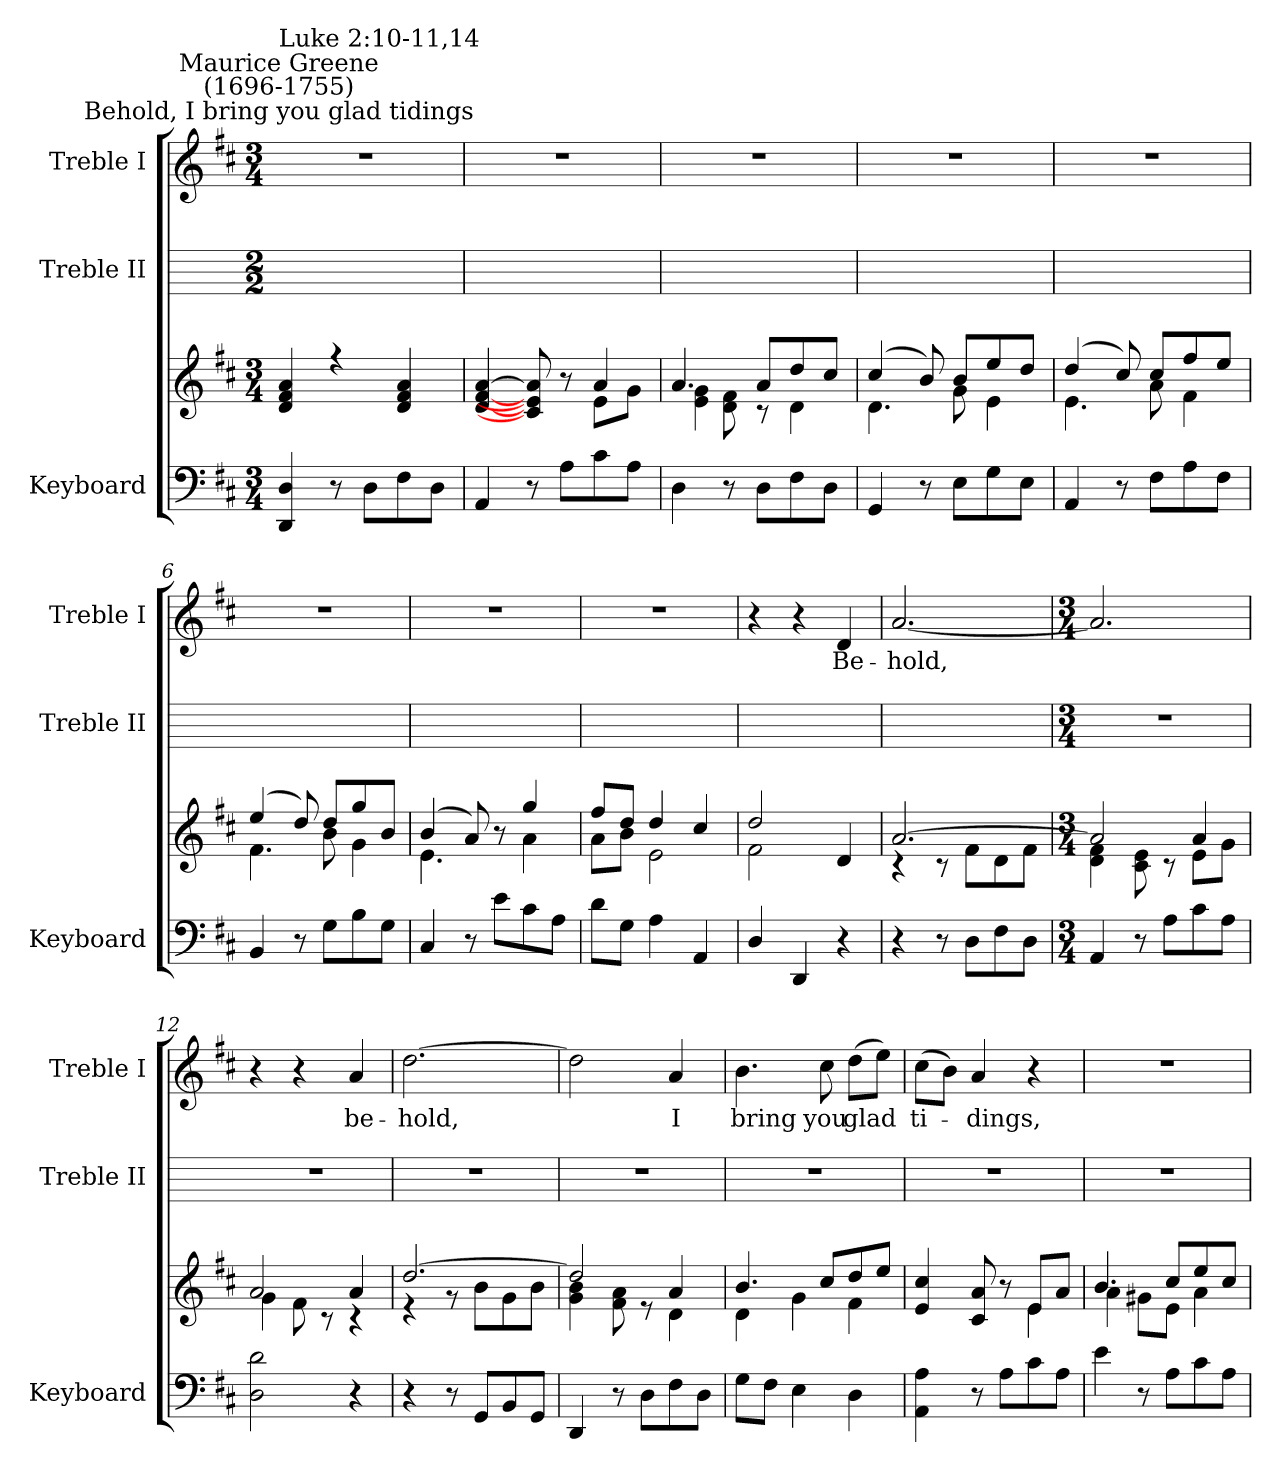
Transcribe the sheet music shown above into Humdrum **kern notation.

**kern	**kern	**kern	**kern	**text
*part3	*part3	*part2	*part1	*part1
*staff4	*staff3	*staff2	*staff1	*staff1
*I"Keyboard	*	*I"Treble II	*I"Treble I	*
*I'Keyboard	*	*I'Treble II	*I'Treble I	*
*clefF4	*clefG2	*	*clefG2	*
*k[f#c#]	*k[f#c#]	*	*k[f#c#]	*
*D:	*D:	*	*D:	*
*M3/4	*M3/4	*M2/2	*M3/4	*
=1	=1	=1	=1	=1
*	*^	*	*	*
!	!	!	!	!LO:TX:a:cj:t=Behold, I bring you glad tidings	!
!	!	!	!	!LO:TX:a:cj:t=Maurice Greene\n(1696-1755)	!
!	!	!	!	!LO:TX:a:t=Luke 2&colon;10-11,14	!
!	!	!LO:N:vis=1	!	!LO:N:vis=1	!
4DD 4D	4d/ 4f#/ 4a/	2.ryy	2.r	2.r	.
8r	4r	.	.	.	.
8DL	.	.	.	.	.
8F#	4d/ 4f#/ 4a/	.	.	.	.
8DJ	.	.	.	.	.
=2	=2	=2	=2	=2	=2
!	!	!	!	!LO:N:vis=1	!
4AA	[4d/ [4f#/ [4a/	2ryy	2.r	2.r	.
8r	8c#/] 8e/] 8a/]	.	.	.	.
8AL	8r	.	.	.	.
8c#	4a/	8e\L	.	.	.
8AJ	.	8g\J	.	.	.
=3	=3	=3	=3	=3	=3
!	!	!	!	!LO:N:vis=1	!
4D	4.a/	4e\ 4g\	2.r	2.r	.
8r	.	8d\ 8f#\	.	.	.
8DL	8a/L	8r	.	.	.
8F#	8dd/	4d\	.	.	.
8DJ	8cc#/J	.	.	.	.
=4	=4	=4	=4	=4	=4
!	!	!	!	!LO:N:vis=1	!
4GG	(>4cc#/	4.d\	2.r	2.r	.
8r	8b/)	.	.	.	.
8EL	8b/L	8g\	.	.	.
8G	8ee/	4e\	.	.	.
8EJ	8dd/J	.	.	.	.
=5	=5	=5	=5	=5	=5
!	!	!	!	!LO:N:vis=1	!
4AA	(>4dd/	4.e\	2.r	2.r	.
8r	8cc#/)	.	.	.	.
8F#L	8cc#/L	8a\	.	.	.
8A	8ff#/	4f#\	.	.	.
8F#J	8ee/J	.	.	.	.
=6	=6	=6	=6	=6	=6
!	!	!	!	!LO:N:vis=1	!
4BB	(>4ee/	4.f#\	2.r	2.r	.
8r	8dd/)	.	.	.	.
8GL	8dd/L	8b\	.	.	.
8B	8gg/	4g\	.	.	.
8GJ	8b/J	.	.	.	.
=7	=7	=7	=7	=7	=7
!	!	!	!	!LO:N:vis=1	!
4C#	(>4b/	4.e\	2.r	2.r	.
8r	8a/)	.	.	.	.
8eL	8r	8ryy	.	.	.
8c#	4gg/	4a\	.	.	.
8AJ	.	.	.	.	.
=8	=8	=8	=8	=8	=8
!	!	!	!	!LO:N:vis=1	!
8dL	8ff#/L	8a\L	2.r	2.r	.
8GJ	8dd/J	8b\J	.	.	.
4A	4dd/	2e\	.	.	.
4AA	4cc#/	.	.	.	.
=9	=9	=9	=9	=9	=9
4D/	2dd/	2f#\	2.r	4r	.
4DD	.	.	.	4r	.
!	!	!	!	!	!LO:LY:b
4r	4d/	4ryy	.	4d	Be-
=10	=10	=10	=10	=10	=10
!	!	!	!	!	!LO:LY:b
4r	[2.a/	4r	2.r	[2.a	-hold,
8r	.	8r	.	.	.
8DL	.	8f#\L	.	.	.
8F#	.	8d\	.	.	.
8DJ	.	8f#\J	.	.	.
!!LO:LB:g=z
=11	=11	=11	=11	=11	=11
*M3/4	*M3/4	*	*M3/4	*M3/4	*
4AA	2a/]	4d\ 4f#\	2.r	2.a]	.
8r	.	8c#\ 8e\	.	.	.
8AL	.	8r	.	.	.
8c#	4a/	8e\L	.	.	.
8AJ	.	8g\J	.	.	.
=12	=12	=12	=12	=12	=12
2D 2d	2a/	4g\	2.r	4r	.
.	.	8f#\	.	4r	.
.	.	8r	.	.	.
!	!	!	!	!	!LO:LY:b
4r	4a/	4r	.	4a	be-
=13	=13	=13	=13	=13	=13
!	!	!	!	!	!LO:LY:b
4r	[2.dd/	4r	2.r	[2.dd	-hold,
8r	.	8r	.	.	.
8GGL	.	8b\L	.	.	.
8BB	.	8g\	.	.	.
8GGJ	.	8b\J	.	.	.
=14	=14	=14	=14	=14	=14
4DD	2dd/]	4g\ 4b\	2.r	2dd]	.
8r	.	8f#\ 8a\	.	.	.
8DL	.	8r	.	.	.
!	!	!	!	!	!LO:LY:b
8F#	4a/	4d\	.	4a	I
8DJ	.	.	.	.	.
=15	=15	=15	=15	=15	=15
!	!	!	!	!	!LO:LY:b
8GL	4.b/	4d\	2.r	4.b	bring
8F#J	.	.	.	.	.
4E	.	4g\	.	.	.
!	!	!	!	!	!LO:LY:b
.	8cc#/L	.	.	8cc#	you
!	!	!	!	!	!LO:LY:b
4D	8dd/	4f#\	.	(>8ddL	glad
.	8ee/J	.	.	8eeJ)	.
=16	=16	=16	=16	=16	=16
!	!	!	!	!	!LO:LY:b
4AA 4A	4e/ 4cc#/	2ryy	2.r	(>8cc#L	ti-
.	.	.	.	8bJ)	.
!	!	!	!	!	!LO:LY:b
8r	8c#/ 8a/	.	.	4a	dings,
8AL	8r	.	.	.	.
8c#	8e/L	4e\	.	4r	.
8AJ	8a/J	.	.	.	.
=17	=17	=17	=17	=17	=17
!	!	!	!	!LO:N:vis=1	!
4e	4.b/	4a\	2.r	2.r	.
8r	.	8g#X\L	.	.	.
8AL	8cc#/L	8e\J	.	.	.
8c#	8ee/	4a\	.	.	.
8AJ	8cc#/J	.	.	.	.
*	*v	*v	*	*	*
=	=	=	=	=
*-	*-	*-	*-	*-
